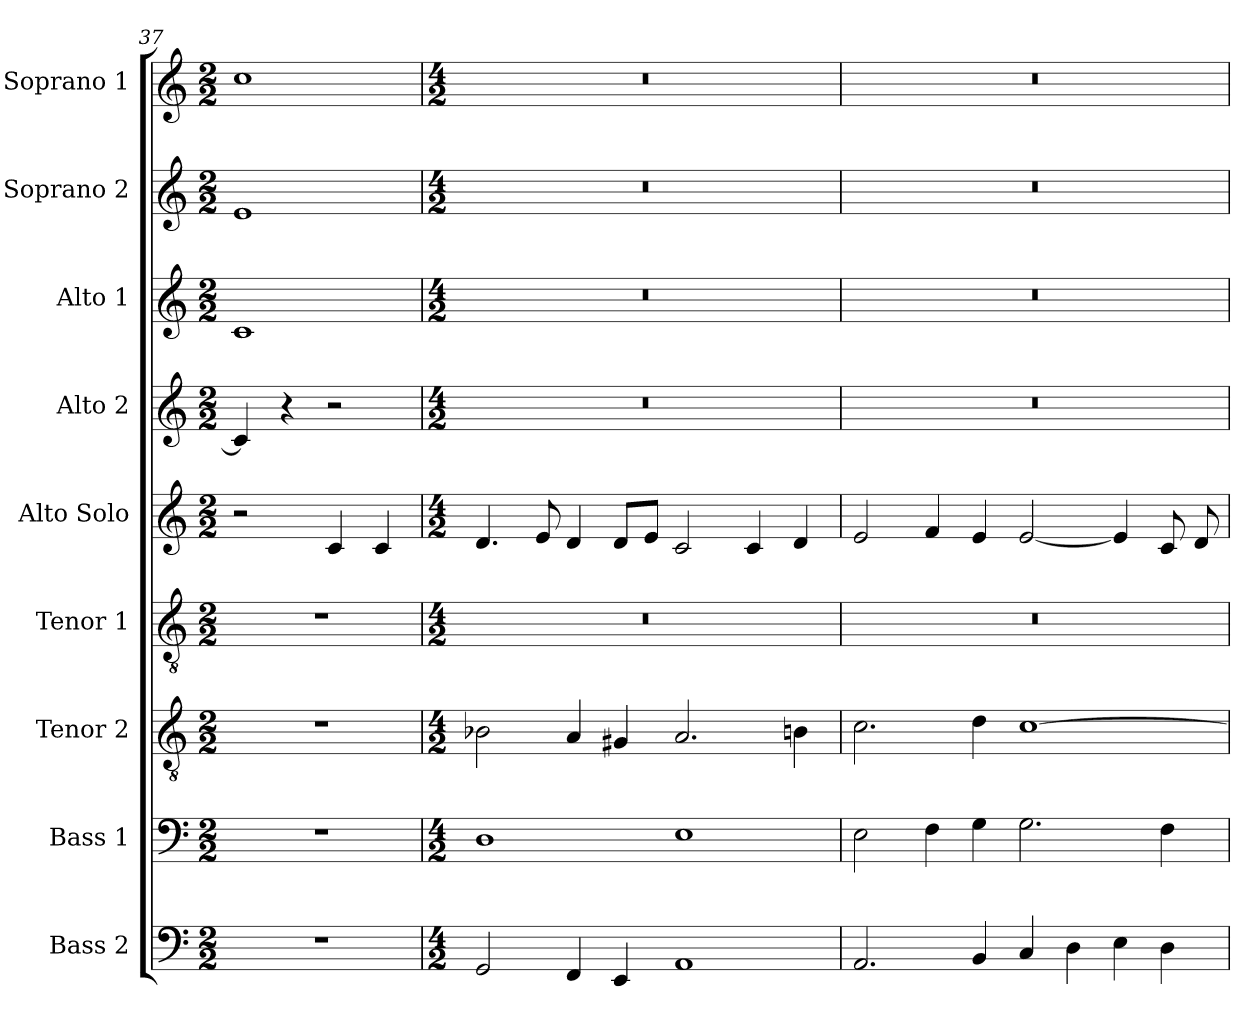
**kern	**kern	**kern	**kern	**kern	**kern	**kern	**kern	**kern
*part9	*part8	*part7	*part6	*part5	*part4	*part3	*part2	*part1
*staff9	*staff8	*staff7	*staff6	*staff5	*staff4	*staff3	*staff2	*staff1
*I"Bass 2	*I"Bass 1	*I"Tenor 2	*I"Tenor 1	*I"Alto Solo	*I"Alto 2	*I"Alto 1	*I"Soprano 2	*I"Soprano 1
*I'B 2	*I'B 1	*I'T 2	*I'T 1	*I'A	*I'A 2	*I'A 1	*I'S 2	*I'S 1
*clefF4	*clefF4	*clefGv2	*clefGv2	*clefG2	*clefG2	*clefG2	*clefG2	*clefG2
*k[]	*k[]	*k[]	*k[]	*k[]	*k[]	*k[]	*k[]	*k[]
*C:	*C:	*C:	*C:	*C:	*C:	*C:	*C:	*C:
*M2/2	*M2/2	*M2/2	*M2/2	*M2/2	*M2/2	*M2/2	*M2/2	*M2/2
=37	=37	=37	=37	=37	=37	=37	=37	=37
1r	1r	1r	1r	2r	4c]	1c	1e	1cc
.	.	.	.	.	4r	.	.	.
.	.	.	.	4c	2r	.	.	.
.	.	.	.	4c	.	.	.	.
=38	=38	=38	=38	=38	=38	=38	=38	=38
*M4/2	*M4/2	*M4/2	*M4/2	*M4/2	*M4/2	*M4/2	*M4/2	*M4/2
2GG	1D	2B-X	0r	4.d	0r	0r	0r	0r
.	.	.	.	8e	.	.	.	.
4FF	.	4A	.	4d	.	.	.	.
4EE	.	4G#X	.	8dL	.	.	.	.
.	.	.	.	8eJ	.	.	.	.
1AA	1E	2.A	.	2c	.	.	.	.
.	.	.	.	4c	.	.	.	.
.	.	4Bn	.	4d	.	.	.	.
=39	=39	=39	=39	=39	=39	=39	=39	=39
2.AA	2E	2.c	0r	2e	0r	0r	0r	0r
.	4F	.	.	4f	.	.	.	.
4BB	4G	4d	.	4e	.	.	.	.
4C	2.G	[1c	.	[2e	.	.	.	.
4D	.	.	.	.	.	.	.	.
4E	.	.	.	4e]	.	.	.	.
4D	4F	.	.	8c	.	.	.	.
.	.	.	.	8d	.	.	.	.
=	=	=	=	=	=	=	=	=
*-	*-	*-	*-	*-	*-	*-	*-	*-
